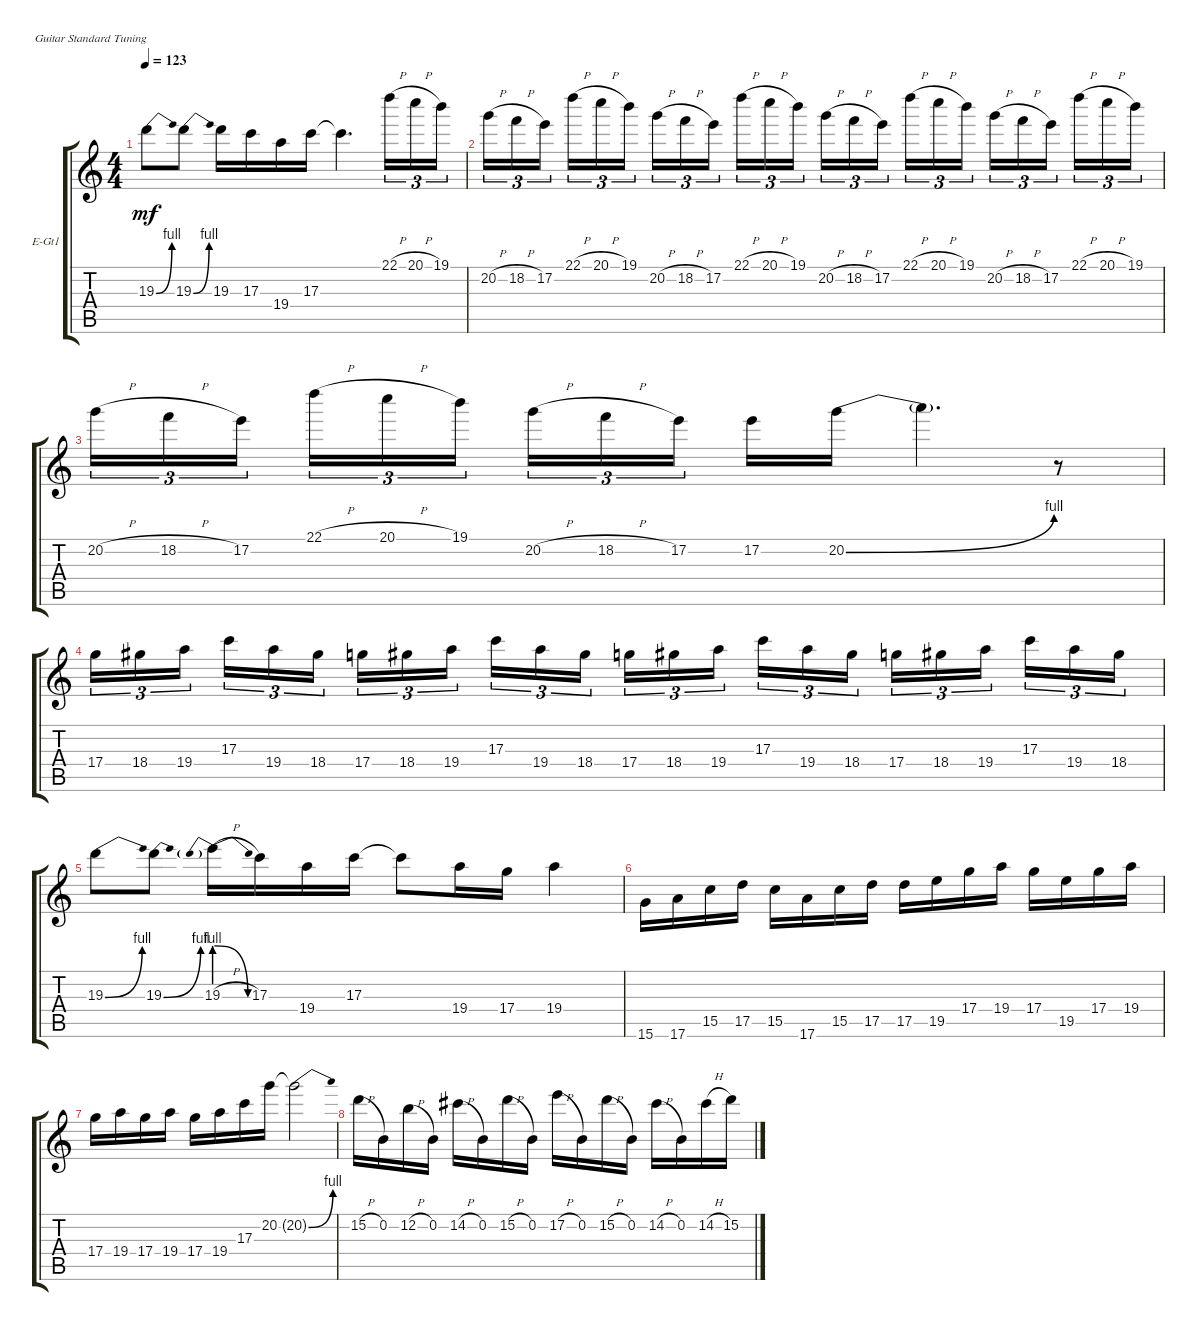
\defaultSystemsLayout 4
\bracketExtendMode groupsimilarinstruments
\firstSystemTrackNameOrientation horizontal
\otherSystemsTrackNameOrientation horizontal
\track ("Guitar 1" "E-Gt1") {instrument distortionguitar}
\staff {score tabs}
\tuning (E4 B3 G3 D3 A2 E2)
\ts (4 4)
\tempo 123
\clef g2
\ks c
19.3{be (bend 0 0 15 4)}.8{dy mf} 19.3{be (bend 0 0 15 4)}.8 19.3.16 17.3.16 19.4.16 17.3.16 17.3{t}.4{d} 22.1{h}.16{tu (3 2)} 20.1{h}.16{tu (3 2)} 19.1.16{tu (3 2)} |
20.2{h}.16{tu (3 2)} 18.2{h}.16{tu (3 2)} 17.2.16{tu (3 2)} 22.1{h}.16{tu (3 2)} 20.1{h}.16{tu (3 2)} 19.1.16{tu (3 2)} 20.2{h}.16{tu (3 2)} 18.2{h}.16{tu (3 2)} 17.2.16{tu (3 2)} 22.1{h}.16{tu (3 2)} 20.1{h}.16{tu (3 2)} 19.1.16{tu (3 2)} 20.2{h}.16{tu (3 2)} 18.2{h}.16{tu (3 2)} 17.2.16{tu (3 2)} 22.1{h}.16{tu (3 2)} 20.1{h}.16{tu (3 2)} 19.1.16{tu (3 2)} 20.2{h}.16{tu (3 2)} 18.2{h}.16{tu (3 2)} 17.2.16{tu (3 2)} 22.1{h}.16{tu (3 2)} 20.1{h}.16{tu (3 2)} 19.1.16{tu (3 2)} |
20.2{h}.16{tu (3 2)} 18.2{h}.16{tu (3 2)} 17.2.16{tu (3 2)} 22.1{h}.16{tu (3 2)} 20.1{h}.16{tu (3 2)} 19.1.16{tu (3 2)} 20.2{h}.16{tu (3 2)} 18.2{h}.16{tu (3 2)} 17.2.16{tu (3 2)} 17.2.16 20.2{be (bend 0 0 10.2 4)}.16 20.2{t}.4{d} r.8 |
17.4.16{tu (3 2)} 18.4.16{tu (3 2)} 19.4.16{tu (3 2)} 17.3.16{tu (3 2)} 19.4.16{tu (3 2)} 18.4.16{tu (3 2)} 17.4.16{tu (3 2)} 18.4.16{tu (3 2)} 19.4.16{tu (3 2)} 17.3.16{tu (3 2)} 19.4.16{tu (3 2)} 18.4.16{tu (3 2)} 17.4.16{tu (3 2)} 18.4.16{tu (3 2)} 19.4.16{tu (3 2)} 17.3.16{tu (3 2)} 19.4.16{tu (3 2)} 18.4.16{tu (3 2)} 17.4.16{tu (3 2)} 18.4.16{tu (3 2)} 19.4.16{tu (3 2)} 17.3.16{tu (3 2)} 19.4.16{tu (3 2)} 18.4.16{tu (3 2)} |
19.3{be (bend 0 0 15 4)}.8 19.3{be (bend 0 0 15 4)}.8 19.3{be (prebendrelease 0 4 15 0) h}.16 17.3.16 19.4.16 17.3.16 17.3{t}.8 19.4.16 17.4.16 19.4.4 |
15.6.16 17.6.16 15.5.16 17.5.16 15.5.16 17.6.16 15.5.16 17.5.16 17.5.16 19.5.16 17.4.16 19.4.16 17.4.16 19.5.16 17.4.16 19.4.16 |
17.4.16 19.4.16 17.4.16 19.4.16 17.4.16 19.4.16 17.3.16 20.2.16 20.2{be (bend 0 0 35.4 4) t}.2 |
15.2{h}.16 0.2.16 12.2{h}.16 0.2.16 14.2{h}.16 0.2.16 15.2{h}.16 0.2.16 17.2{h}.16 0.2.16 15.2{h}.16 0.2.16 14.2{h}.16 0.2.16 14.2{h}.16 15.2.16
